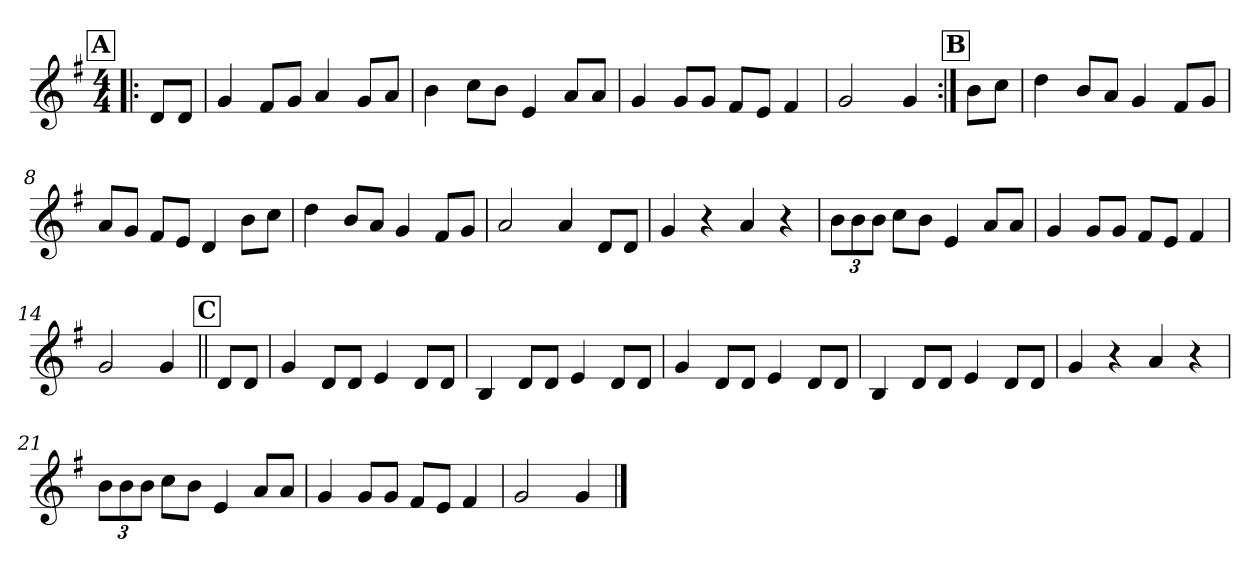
**kern
*part1
*staff1
*clefG2
*k[f#]
*G:
*M4/4
*MM120
!!LO:REH:place=s1:a:B:fs=14:t=A
=1!|:
8d/L
8d/J
=2
4g/
8f#/L
8g/J
4a/
8g/L
8a/J
=3
4b\
8cc\L
8b\J
4e/
8a/L
8a/J
=4
4g/
8g/L
8g/J
8f#/L
8e/J
4f#/
=5
2g/
4g/
!!LO:REH:place=s1:a:B:fs=14:t=B
=6:|!
8b\L
8cc\J
=7
4dd\
8b/L
8a/J
4g/
8f#/L
8g/J
=8
8a/L
8g/J
8f#/L
8e/J
4d/
8b\L
8cc\J
!!LO:LB:g=z
=9
4dd\
8b/L
8a/J
4g/
8f#/L
8g/J
=10
2a/
4a/
8d/L
8d/J
=11
4g/
4r
4a/
4r
=12
*Xbrackettup
12b\L
12b\
12b\J
8cc\L
8b\J
4e/
8a/L
8a/J
=13
4g/
8g/L
8g/J
8f#/L
8e/J
4f#/
=14
2g/
4g/
!!LO:REH:place=s1:a:B:fs=14:t=C
=15||
8d/L
8d/J
=16
4g/
8d/L
8d/J
4e/
8d/L
8d/J
!!LO:LB:g=z
=17
4B/
8d/L
8d/J
4e/
8d/L
8d/J
=18
4g/
8d/L
8d/J
4e/
8d/L
8d/J
=19
4B/
8d/L
8d/J
4e/
8d/L
8d/J
=20
4g/
4r
4a/
4r
=21
12b\L
12b\
12b\J
8cc\L
8b\J
4e/
8a/L
8a/J
=22
4g/
8g/L
8g/J
8f#/L
8e/J
4f#/
=23
2g/
4g/
==
*-
